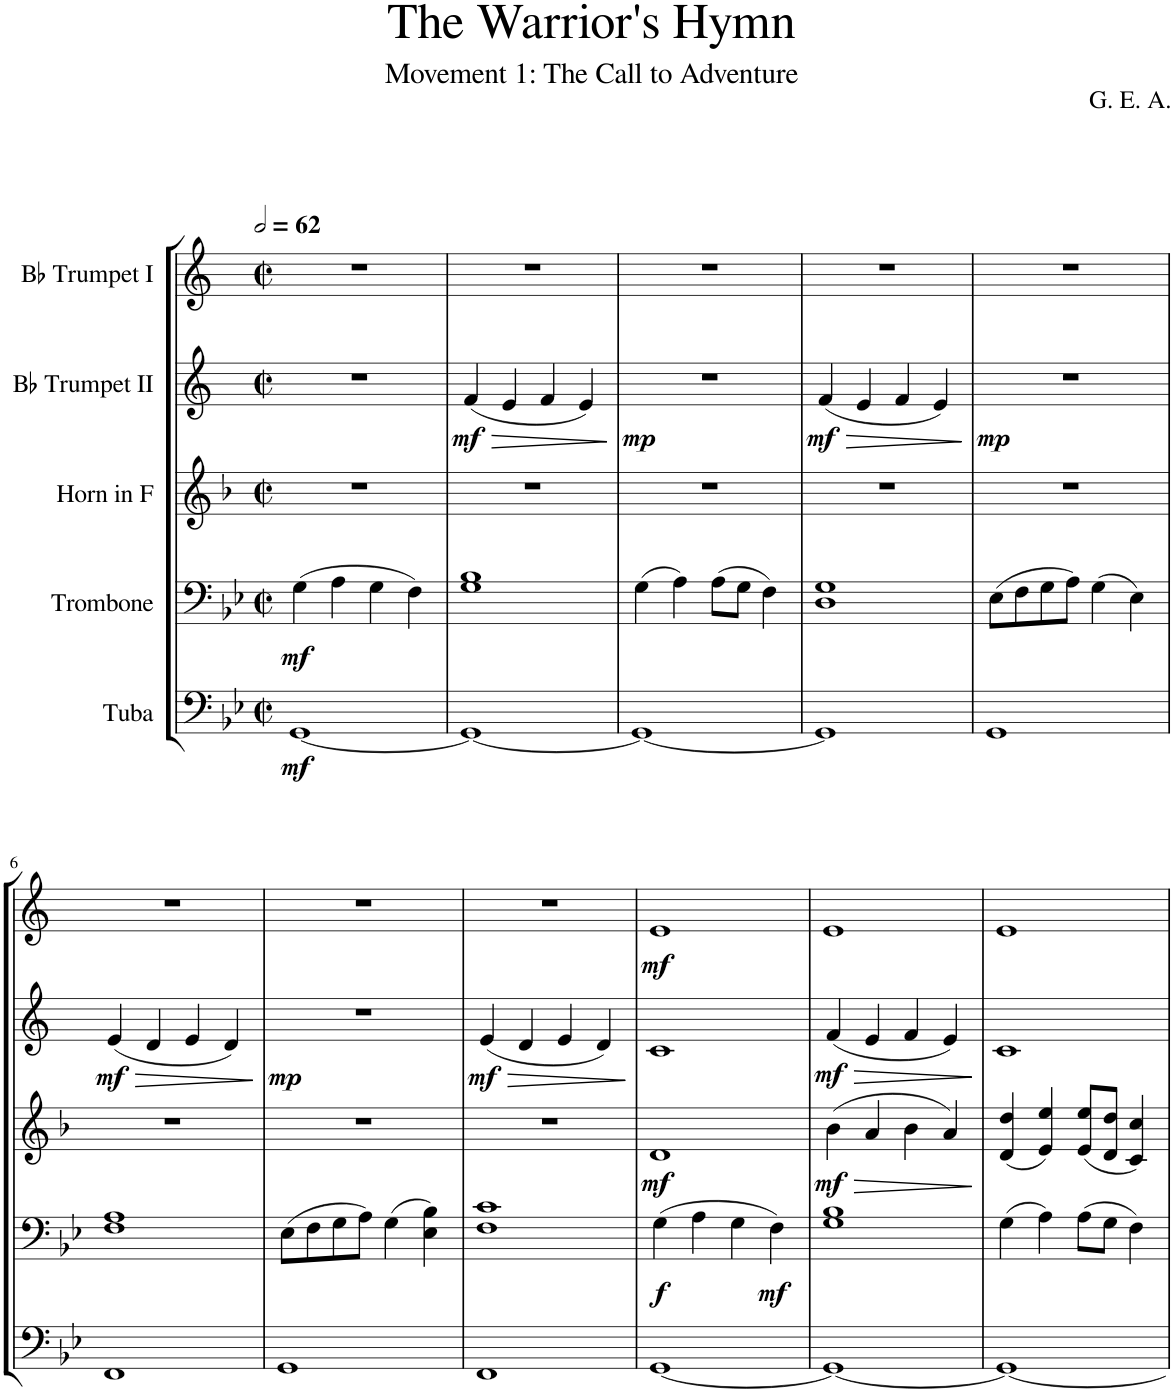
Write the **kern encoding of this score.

**kern	**dynam	**kern	**dynam	**kern	**dynam	**kern	**dynam	**kern	**dynam
*part5	*part5	*part4	*part4	*part3	*part3	*part2	*part2	*part1	*part1
*staff5	*staff5	*staff4	*staff4	*staff3	*staff3	*staff2	*staff2	*staff1	*staff1
*I"Tuba	*	*I"Trombone	*	*I"Horn in F	*	*I"Bb Trumpet II	*	*I"Bb Trumpet I	*
*I'Tba	*	*I'Trb	*	*I'Hn	*	*I'Tpt	*	*I'Tpt	*
*clefF4	*	*clefF4	*	*clefG2	*	*clefG2	*	*clefG2	*
*	*	*	*	*Trd4c7	*	*Trd1c2	*	*Trd1c2	*
*k[b-e-]	*	*k[b-e-]	*	*k[b-]	*	*k[]	*	*k[]	*
*M2/2	*	*M2/2	*	*M2/2	*	*M2/2	*	*M2/2	*
*met(c|)	*	*met(c|)	*	*met(c|)	*	*met(c|)	*	*met(c|)	*
*MM124	*	*MM124	*	*MM124	*	*MM124	*	*MM124	*
=1	=1	=1	=1	=1	=1	=1	=1	=1	=1
!	!LO:DY:b	!	!LO:DY:b	!	!	!	!	!	!
[1GG	mf	(4G\	mf	1r	.	1r	.	1r	.
.	.	4A\	.	.	.	.	.	.	.
.	.	4G\	.	.	.	.	.	.	.
.	.	4F\)	.	.	.	.	.	.	.
=2	=2	=2	=2	=2	=2	=2	=2	=2	=2
!	!	!	!	!	!	!	!LO:HP:b	!	!
!	!	!	!	!	!	!	!LO:DY:n=1:b	!	!
1GG_	.	1G 1B-	.	1r	.	(4f/	> mf	1r	.
.	.	.	.	.	.	4e/	.	.	.
.	.	.	.	.	.	4f/	.	.	.
.	.	.	.	.	.	4e/)	.	.	.
.	.	.	.	.	.	.	]	.	.
=3	=3	=3	=3	=3	=3	=3	=3	=3	=3
!	!	!	!	!	!	!	!LO:DY:b	!	!
1GG_	.	(4G\	.	1r	.	1r	mp	1r	.
.	.	4A\)	.	.	.	.	.	.	.
.	.	(8A\L	.	.	.	.	.	.	.
.	.	8G\J	.	.	.	.	.	.	.
.	.	4F\)	.	.	.	.	.	.	.
=4	=4	=4	=4	=4	=4	=4	=4	=4	=4
!	!	!	!	!	!	!	!LO:HP:b	!	!
!	!	!	!	!	!	!	!LO:DY:n=1:b	!	!
1GG]	.	1D 1G	.	1r	.	(4f/	> mf	1r	.
.	.	.	.	.	.	4e/	.	.	.
.	.	.	.	.	.	4f/	.	.	.
.	.	.	.	.	.	4e/)	.	.	.
.	.	.	.	.	.	.	]	.	.
=5	=5	=5	=5	=5	=5	=5	=5	=5	=5
!	!	!	!	!	!	!	!LO:DY:b	!	!
1GG	.	(8E-\L	.	1r	.	1r	mp	1r	.
.	.	8F\	.	.	.	.	.	.	.
.	.	8G\	.	.	.	.	.	.	.
.	.	8A\J)	.	.	.	.	.	.	.
.	.	(4G\	.	.	.	.	.	.	.
.	.	4E-\)	.	.	.	.	.	.	.
!!LO:LB:g=z
=6	=6	=6	=6	=6	=6	=6	=6	=6	=6
!	!	!	!	!	!	!	!LO:HP:b	!	!
!	!	!	!	!	!	!	!LO:DY:n=1:b	!	!
1FF	.	1F 1A	.	1r	.	(4e/	> mf	1r	.
.	.	.	.	.	.	4d/	.	.	.
.	.	.	.	.	.	4e/	.	.	.
.	.	.	.	.	.	4d/)	.	.	.
.	.	.	.	.	.	.	]	.	.
=7	=7	=7	=7	=7	=7	=7	=7	=7	=7
!	!	!	!	!	!	!	!LO:DY:b	!	!
1GG	.	(8E-\L	.	1r	.	1r	mp	1r	.
.	.	8F\	.	.	.	.	.	.	.
.	.	8G\	.	.	.	.	.	.	.
.	.	8A\J)	.	.	.	.	.	.	.
.	.	(4G\	.	.	.	.	.	.	.
.	.	4E-\ 4B-\)	.	.	.	.	.	.	.
=8	=8	=8	=8	=8	=8	=8	=8	=8	=8
!	!	!	!	!	!	!	!LO:HP:b	!	!
!	!	!	!	!	!	!	!LO:DY:n=1:b	!	!
1FF	.	1F 1c	.	1r	.	(4e/	> mf	1r	.
.	.	.	.	.	.	4d/	.	.	.
.	.	.	.	.	.	4e/	.	.	.
.	.	.	.	.	.	4d/)	.	.	.
.	.	.	.	.	.	.	]	.	.
=9	=9	=9	=9	=9	=9	=9	=9	=9	=9
!	!	!	!LO:DY:b	!	!LO:DY:b	!	!	!	!LO:DY:b
[1GG	.	(4G\	f	1d	mf	1c	.	1e	mf
.	.	4A\	.	.	.	.	.	.	.
.	.	4G\	.	.	.	.	.	.	.
!	!	!	!LO:DY:b	!	!	!	!	!	!
.	.	4F\)	mf	.	.	.	.	.	.
=10	=10	=10	=10	=10	=10	=10	=10	=10	=10
!	!	!	!	!	!LO:HP:b	!	!LO:HP:b	!	!
!	!	!	!	!	!LO:DY:n=1:b	!	!LO:DY:n=1:b	!	!
1GG_	.	1G 1B-	.	(4b-\	> mf	(4f/	> mf	1e	.
.	.	.	.	4a/	.	4e/	.	.	.
.	.	.	.	4b-\	.	4f/	.	.	.
.	.	.	.	4a/)	.	4e/)	.	.	.
.	.	.	.	.	]	.	]	.	.
=11	=11	=11	=11	=11	=11	=11	=11	=11	=11
1GG_	.	(4G\	.	(4d/ 4dd/	.	1c	.	1e	.
.	.	4A\)	.	4e/ 4ee/)	.	.	.	.	.
.	.	(8A\L	.	(8e/ 8ee/L	.	.	.	.	.
.	.	8G\J	.	8d/ 8dd/J	.	.	.	.	.
.	.	4F\)	.	4c/ 4cc/)	.	.	.	.	.
=	=	=	=	=	=	=	=	=	=
*-	*-	*-	*-	*-	*-	*-	*-	*-	*-
